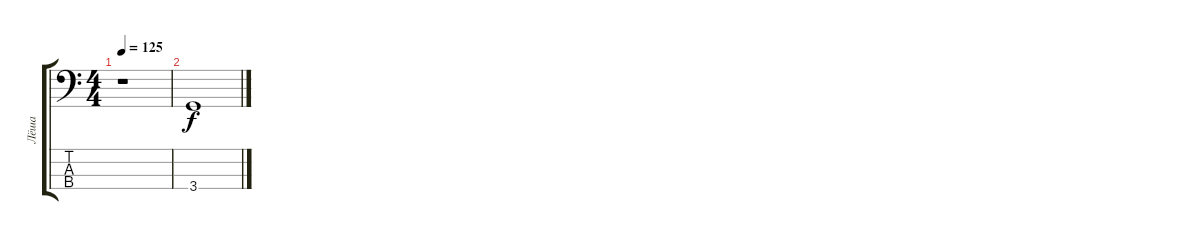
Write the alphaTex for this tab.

\track ("Лёша" "Лёша") {instrument electricbassfinger}
\staff {score tabs}
\tuning (G2 D2 A1 E1) {hide}
\ts (4 4)
\tempo 125
\clef f4
\ks c
r.1{dy f} |
3.4{t}.1
